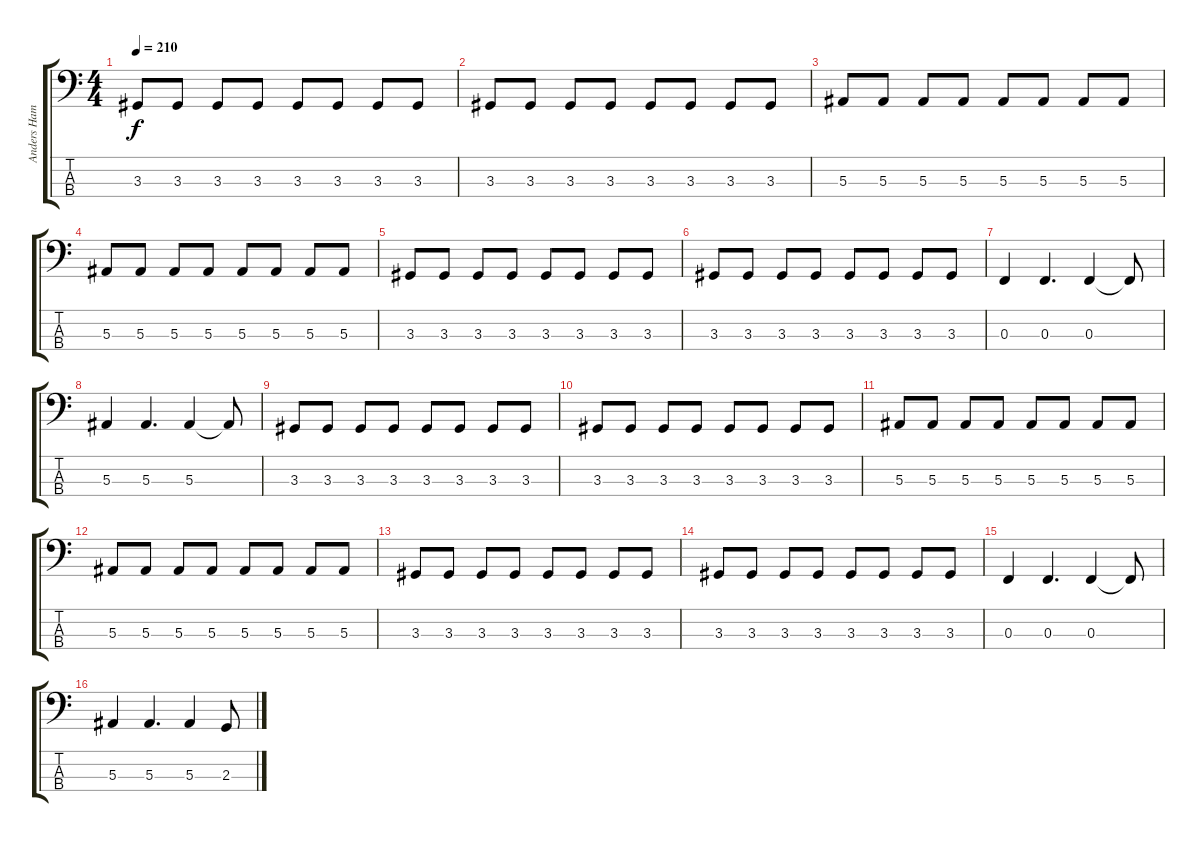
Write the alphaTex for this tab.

\track ("Anders Hammer" "Anders Ham") {instrument slapbass1}
\staff {score tabs}
\tuning (Eb2 Bb1 F1 C1) {hide}
\ts (4 4)
\tempo 210
\clef f4
\ks c
3.3.8{dy f} 3.3.8 3.3.8 3.3.8 3.3.8 3.3.8 3.3.8 3.3.8 |
3.3.8 3.3.8 3.3.8 3.3.8 3.3.8 3.3.8 3.3.8 3.3.8 |
5.3.8 5.3.8 5.3.8 5.3.8 5.3.8 5.3.8 5.3.8 5.3.8 |
5.3.8 5.3.8 5.3.8 5.3.8 5.3.8 5.3.8 5.3.8 5.3.8 |
3.3.8 3.3.8 3.3.8 3.3.8 3.3.8 3.3.8 3.3.8 3.3.8 |
3.3.8 3.3.8 3.3.8 3.3.8 3.3.8 3.3.8 3.3.8 3.3.8 |
0.3.4 0.3.4{d} 0.3.4 0.3{t}.8 |
5.3.4 5.3.4{d} 5.3.4 5.3{t}.8 |
3.3.8 3.3.8 3.3.8 3.3.8 3.3.8 3.3.8 3.3.8 3.3.8 |
3.3.8 3.3.8 3.3.8 3.3.8 3.3.8 3.3.8 3.3.8 3.3.8 |
5.3.8 5.3.8 5.3.8 5.3.8 5.3.8 5.3.8 5.3.8 5.3.8 |
5.3.8 5.3.8 5.3.8 5.3.8 5.3.8 5.3.8 5.3.8 5.3.8 |
3.3.8 3.3.8 3.3.8 3.3.8 3.3.8 3.3.8 3.3.8 3.3.8 |
3.3.8 3.3.8 3.3.8 3.3.8 3.3.8 3.3.8 3.3.8 3.3.8 |
0.3.4 0.3.4{d} 0.3.4 0.3{t}.8 |
5.3.4 5.3.4{d} 5.3.4 2.3.8
